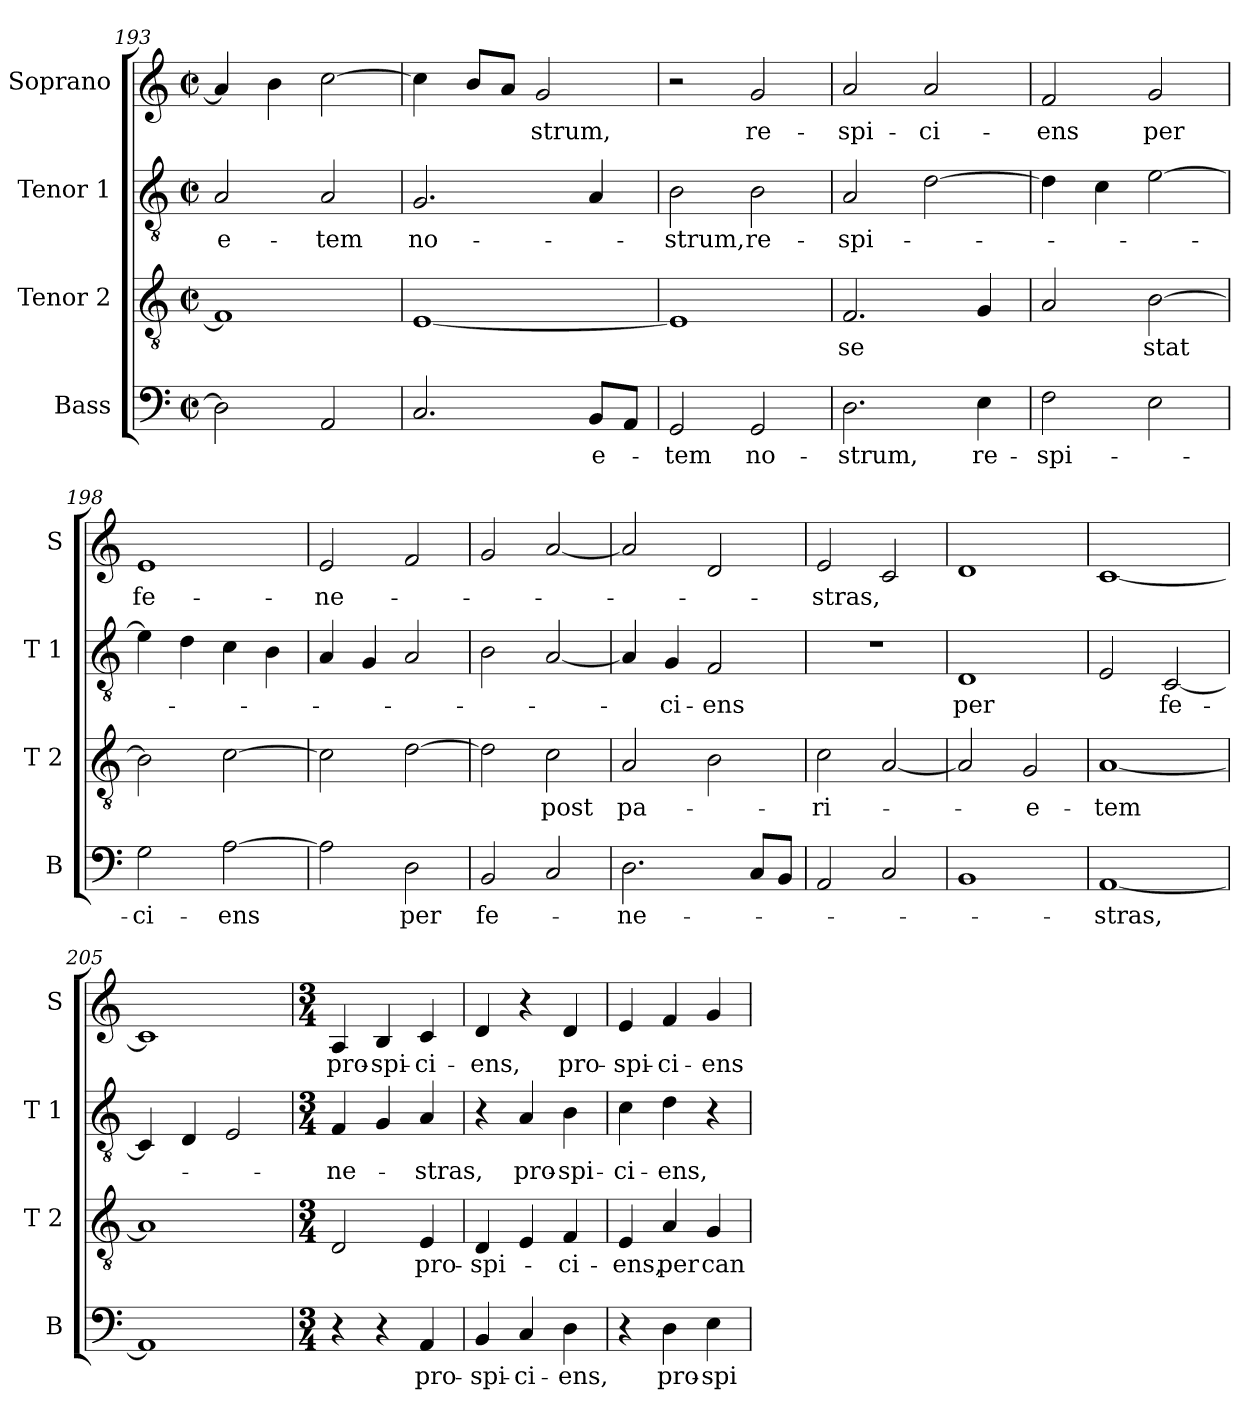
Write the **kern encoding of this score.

**kern	**text	**kern	**text	**kern	**text	**kern	**text
*part4	*part4	*part3	*part3	*part2	*part2	*part1	*part1
*staff4	*staff4	*staff3	*staff3	*staff2	*staff2	*staff1	*staff1
*I"Bass	*	*I"Tenor 2	*	*I"Tenor 1	*	*I"Soprano	*
*I'B	*	*I'T 2	*	*I'T 1	*	*I'S	*
*clefF4	*	*clefGv2	*	*clefGv2	*	*clefG2	*
*k[]	*	*k[]	*	*k[]	*	*k[]	*
*C:	*	*C:	*	*C:	*	*C:	*
*M2/2	*	*M2/2	*	*M2/2	*	*M2/2	*
*met(c|)	*	*met(c|)	*	*met(c|)	*	*met(c|)	*
=193	=193	=193	=193	=193	=193	=193	=193
!	!	!	!	!	!LO:LY:b	!	!
2D\]	.	1F]	.	2A/	-e-	4a/]	.
.	.	.	.	.	.	4b\	.
!	!	!	!	!	!LO:LY:b	!	!
2AA/	.	.	.	2A/	-tem	[2cc\	.
=194	=194	=194	=194	=194	=194	=194	=194
!	!	!	!	!	!LO:LY:b	!	!
2.C/	.	[1E	.	2.G/	no-	4cc\]	.
.	.	.	.	.	.	8b/L	.
.	.	.	.	.	.	8a/J	.
!	!	!	!	!	!	!	!LO:LY:b
.	.	.	.	.	.	2g/	-strum,
!	!LO:LY:b	!	!	!	!	!	!
8BB/L	-e-	.	.	4A/	.	.	.
8AA/J	.	.	.	.	.	.	.
=195	=195	=195	=195	=195	=195	=195	=195
!	!LO:LY:b	!	!	!	!LO:LY:b	!	!
2GG/	-tem	1E]	.	2B\	-strum,	2r	.
!	!LO:LY:b	!	!	!	!LO:LY:b	!	!LO:LY:b
2GG/	no-	.	.	2B\	re-	2g/	re-
=196	=196	=196	=196	=196	=196	=196	=196
!	!LO:LY:b	!	!LO:LY:b	!	!LO:LY:b	!	!LO:LY:b
2.D\	-strum,	2.F/	-se	2A/	-spi-	2a/	-spi-
!	!	!	!	!	!	!	!LO:LY:b
.	.	.	.	[2d\	.	2a/	-ci-
!	!LO:LY:b	!	!	!	!	!	!
4E\	re-	4G/	.	.	.	.	.
=197	=197	=197	=197	=197	=197	=197	=197
!	!LO:LY:b	!	!	!	!	!	!LO:LY:b
2F\	-spi-	2A/	.	4d\]	.	2f/	-ens
.	.	.	.	4c\	.	.	.
!	!	!	!LO:LY:b	!	!	!	!LO:LY:b
2E\	.	[2B\	stat	[2e\	.	2g/	per
!!LO:LB:g=z
=198	=198	=198	=198	=198	=198	=198	=198
!	!LO:LY:b	!	!	!	!	!	!LO:LY:b
2G\	-ci-	2B\]	.	4e\]	.	1e	fe-
.	.	.	.	4d\	.	.	.
!	!LO:LY:b	!	!	!	!	!	!
[2A\	-ens	[2c\	.	4c\	.	.	.
.	.	.	.	4B\	.	.	.
=199	=199	=199	=199	=199	=199	=199	=199
!	!	!	!	!	!	!	!LO:LY:b
2A\]	.	2c\]	.	4A/	.	2e/	-ne-
.	.	.	.	4G/	.	.	.
!	!LO:LY:b	!	!	!	!	!	!
2D\	per	[2d\	.	2A/	.	2f/	.
=200	=200	=200	=200	=200	=200	=200	=200
!	!LO:LY:b	!	!	!	!	!	!
2BB/	fe-	2d\]	.	2B\	.	2g/	.
!	!	!	!LO:LY:b	!	!	!	!
2C/	.	2c\	post	[2A/	.	[2a/	.
=201	=201	=201	=201	=201	=201	=201	=201
!	!LO:LY:b	!	!LO:LY:b	!	!	!	!
2.D\	-ne-	2A/	pa-	4A/]	.	2a/]	.
!	!	!	!	!	!LO:LY:b	!	!
.	.	.	.	4G/	-ci-	.	.
!	!	!	!	!	!LO:LY:b	!	!
.	.	2B\	.	2F/	-ens	2d/	.
8C/L	.	.	.	.	.	.	.
8BB/J	.	.	.	.	.	.	.
=202	=202	=202	=202	=202	=202	=202	=202
!	!	!	!LO:LY:b	!	!	!	!LO:LY:b
2AA/	.	2c\	-ri-	1r	.	2e/	-stras,
2C/	.	[2A/	.	.	.	2c/	.
=203	=203	=203	=203	=203	=203	=203	=203
!	!	!	!	!	!LO:LY:b	!	!
1BB	.	2A/]	.	1D	per	1d	.
!	!	!	!LO:LY:b	!	!	!	!
.	.	2G/	-e-	.	.	.	.
=204	=204	=204	=204	=204	=204	=204	=204
!	!LO:LY:b	!	!LO:LY:b	!	!	!	!
[1AA	-stras,	[1A	-tem	2E/	.	[1c	.
!	!	!	!	!	!LO:LY:b	!	!
.	.	.	.	[2C/	fe-	.	.
!!LO:LB:g=z
=205	=205	=205	=205	=205	=205	=205	=205
1AA]	.	1A]	.	4C/]	.	1c]	.
.	.	.	.	4D/	.	.	.
.	.	.	.	2E/	.	.	.
=206	=206	=206	=206	=206	=206	=206	=206
*M3/4	*	*M3/4	*	*M3/4	*	*M3/4	*
!	!	!	!	!	!LO:LY:b	!	!LO:LY:b
4r	.	2D/	.	4F/	-ne-	4A/	pro-
!	!	!	!	!	!	!	!LO:LY:b
4r	.	.	.	4G/	.	4B/	-spi-
!	!LO:LY:b	!	!LO:LY:b	!	!LO:LY:b	!	!LO:LY:b
4AA/	pro-	4E/	pro-	4A/	-stras,	4c/	-ci-
=207	=207	=207	=207	=207	=207	=207	=207
!	!LO:LY:b	!	!LO:LY:b	!	!	!	!LO:LY:b
4BB/	-spi-	4D/	-spi-	4r	.	4d/	-ens,
!	!LO:LY:b	!	!	!	!LO:LY:b	!	!
4C/	-ci-	4E/	.	4A/	pro-	4r	.
!	!LO:LY:b	!	!LO:LY:b	!	!LO:LY:b	!	!LO:LY:b
4D\	-ens,	4F/	-ci-	4B\	-spi-	4d/	pro-
=208	=208	=208	=208	=208	=208	=208	=208
!	!	!	!LO:LY:b	!	!LO:LY:b	!	!LO:LY:b
4r	.	4E/	-ens,	4c\	-ci-	4e/	-spi-
!	!LO:LY:b	!	!LO:LY:b	!	!LO:LY:b	!	!LO:LY:b
4D\	pro-	4A/	per	4d\	-ens,	4f/	-ci-
!	!LO:LY:b	!	!LO:LY:b	!	!	!	!LO:LY:b
4E\	-spi-	4G/	can-	4r	.	4g/	-ens
=	=	=	=	=	=	=	=
*-	*-	*-	*-	*-	*-	*-	*-
